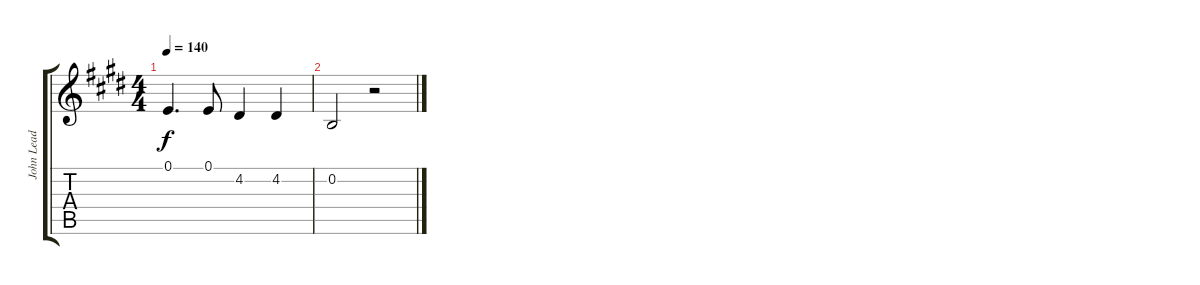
\track ("John Lead Vocals" "John Lead ") {instrument oboe}
\staff {score tabs}
\tuning (E4 B3 G3 D3 A2 E2) {hide}
\ts (4 4)
\tempo 140
\clef g2
\ks e
0.1.4{d dy f} 0.1.8 4.2.4 4.2.4 |
0.2.2 r.2
